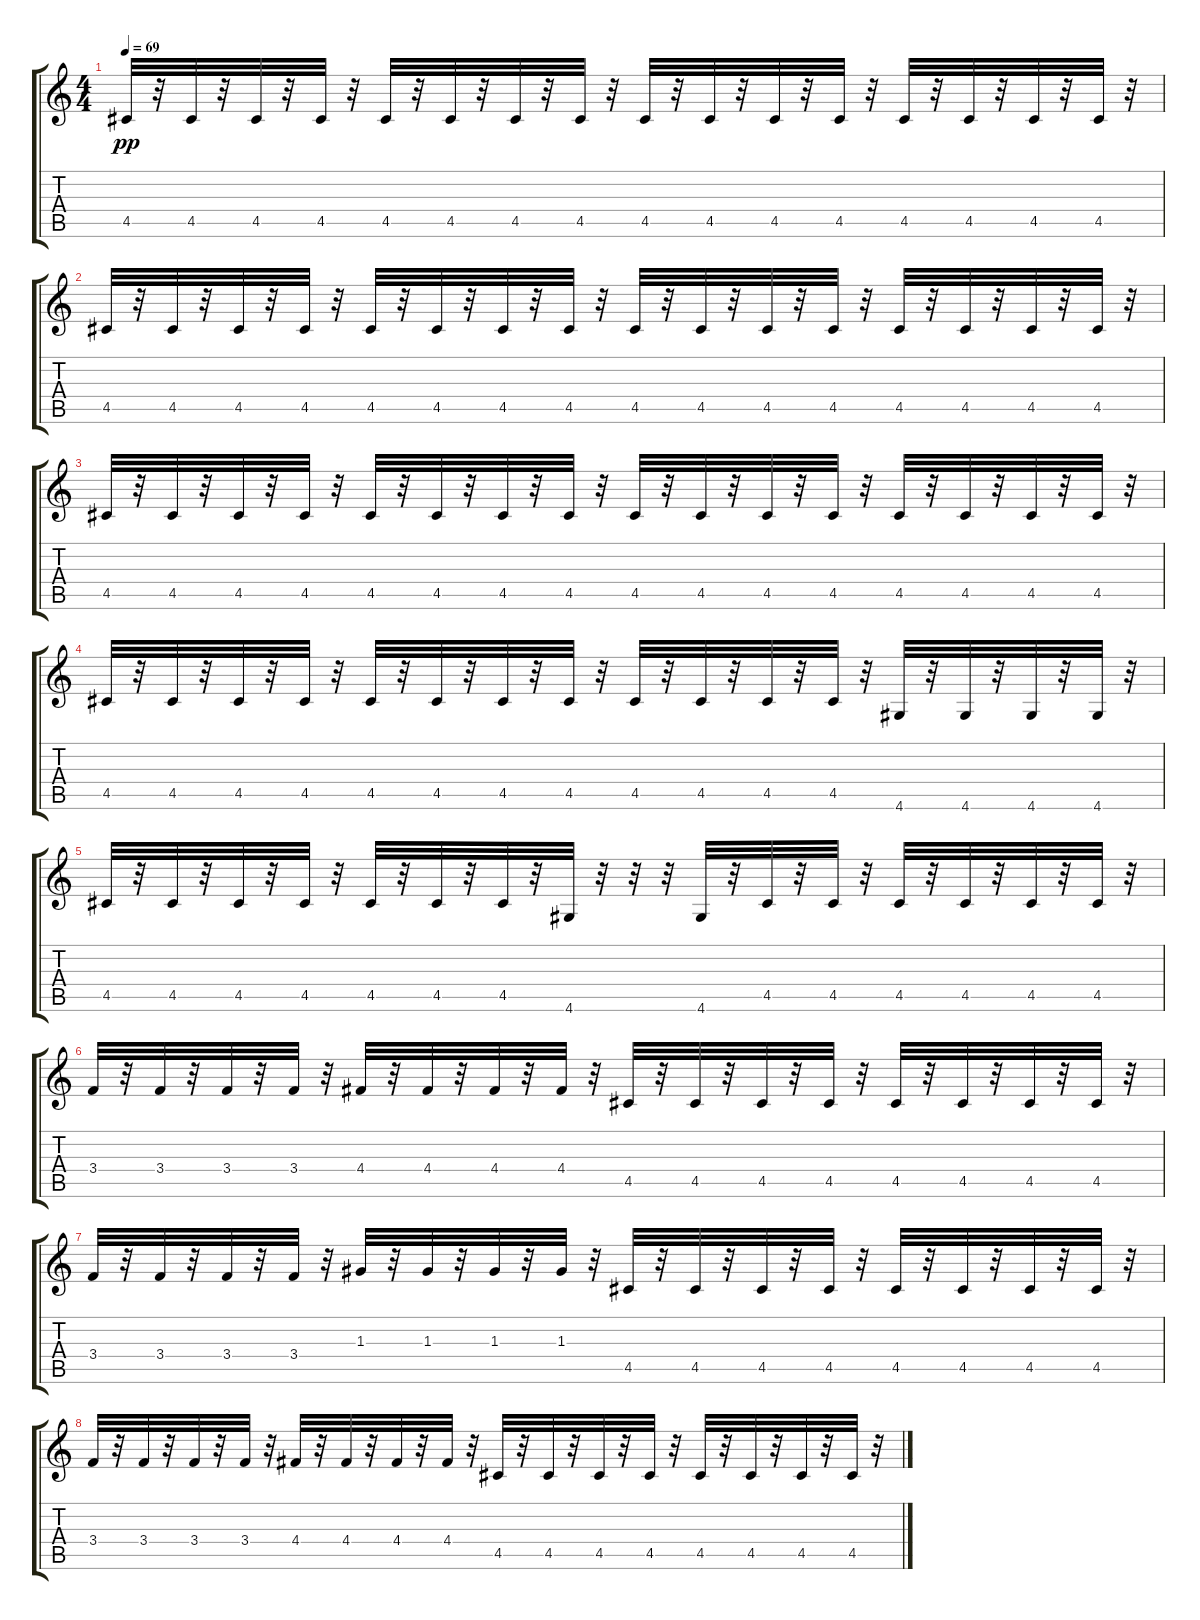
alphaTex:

\track "" {instrument synthbass1}
\staff {score tabs}
\tuning (E4 B3 G3 D3 A2 E2) {hide}
\ts (4 4)
\tempo 69
\clef g2
\ks c
4.5.32{dy pp} r.32 4.5.32 r.32 4.5.32 r.32 4.5.32 r.32 4.5.32 r.32 4.5.32 r.32 4.5.32 r.32 4.5.32 r.32 4.5.32 r.32 4.5.32 r.32 4.5.32 r.32 4.5.32 r.32 4.5.32 r.32 4.5.32 r.32 4.5.32 r.32 4.5.32 r.32 |
4.5.32 r.32 4.5.32 r.32 4.5.32 r.32 4.5.32 r.32 4.5.32 r.32 4.5.32 r.32 4.5.32 r.32 4.5.32 r.32 4.5.32 r.32 4.5.32 r.32 4.5.32 r.32 4.5.32 r.32 4.5.32 r.32 4.5.32 r.32 4.5.32 r.32 4.5.32 r.32 |
4.5.32 r.32 4.5.32 r.32 4.5.32 r.32 4.5.32 r.32 4.5.32 r.32 4.5.32 r.32 4.5.32 r.32 4.5.32 r.32 4.5.32 r.32 4.5.32 r.32 4.5.32 r.32 4.5.32 r.32 4.5.32 r.32 4.5.32 r.32 4.5.32 r.32 4.5.32 r.32 |
4.5.32 r.32 4.5.32 r.32 4.5.32 r.32 4.5.32 r.32 4.5.32 r.32 4.5.32 r.32 4.5.32 r.32 4.5.32 r.32 4.5.32 r.32 4.5.32 r.32 4.5.32 r.32 4.5.32 r.32 4.6.32 r.32 4.6.32 r.32 4.6.32 r.32 4.6.32 r.32 |
4.5.32 r.32 4.5.32 r.32 4.5.32 r.32 4.5.32 r.32 4.5.32 r.32 4.5.32 r.32 4.5.32 r.32 4.6.32 r.32 r.32 r.32 4.6.32 r.32 4.5.32 r.32 4.5.32 r.32 4.5.32 r.32 4.5.32 r.32 4.5.32 r.32 4.5.32 r.32 |
3.4.32 r.32 3.4.32 r.32 3.4.32 r.32 3.4.32 r.32 4.4.32 r.32 4.4.32 r.32 4.4.32 r.32 4.4.32 r.32 4.5.32 r.32 4.5.32 r.32 4.5.32 r.32 4.5.32 r.32 4.5.32 r.32 4.5.32 r.32 4.5.32 r.32 4.5.32 r.32 |
3.4.32 r.32 3.4.32 r.32 3.4.32 r.32 3.4.32 r.32 1.3.32 r.32 1.3.32 r.32 1.3.32 r.32 1.3.32 r.32 4.5.32 r.32 4.5.32 r.32 4.5.32 r.32 4.5.32 r.32 4.5.32 r.32 4.5.32 r.32 4.5.32 r.32 4.5.32 r.32 |
3.4.32 r.32 3.4.32 r.32 3.4.32 r.32 3.4.32 r.32 4.4.32 r.32 4.4.32 r.32 4.4.32 r.32 4.4.32 r.32 4.5.32 r.32 4.5.32 r.32 4.5.32 r.32 4.5.32 r.32 4.5.32 r.32 4.5.32 r.32 4.5.32 r.32 4.5.32 r.32
